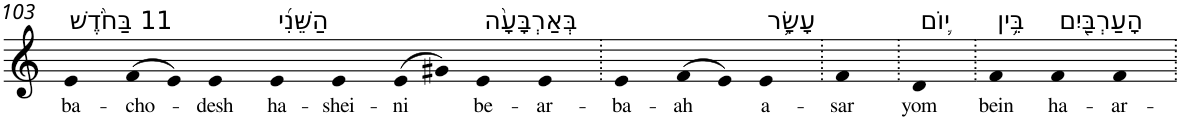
**kern	**text
*part1	*part1
*staff1	*staff1
*I"Piano	*
*I'Pno	*
!!LO:PB:g=z
*clefG2	*
*k[]	*
=103	=103
!LO:TX:a:t=11 בַּחֹ֨דֶשׁ	!
!	!LO:LY:b
4e	ba-
!	!LO:LY:b
(>8f	-cho-
8e)	.
!	!LO:LY:b
4e	-desh
!LO:TX:a:t=הַשֵּׁנִ֜י	!
!	!LO:LY:b
4e	ha-
!	!LO:LY:b
4e	-shei-
!	!LO:LY:b
(>8e	-ni
8g#X)	.
!LO:TX:a:t=בְּאַרְבָּעָ֨ה	!
!	!LO:LY:b
4e	be-
!	!LO:LY:b
4e	-ar-
=104.	=104.
!	!LO:LY:b
4e	-ba-
!	!LO:LY:b
(>8f	-ah
8e)	.
!LO:TX:a:t=עָשָׂ֥ר	!
!	!LO:LY:b
4e	a-
=105.	=105.
!	!LO:LY:b
4f	-sar
=106.	=106.
!LO:TX:a:t=י֛וֹם	!
!	!LO:LY:b
4d	yom
=107.	=107.
!LO:TX:a:t=בֵּ֥ין	!
!	!LO:LY:b
4f	bein
!LO:TX:a:t=הָעַרְבַּ֖יִם	!
!	!LO:LY:b
4f	ha-
!	!LO:LY:b
4f	-ar-
=.	=.
*-	*-
